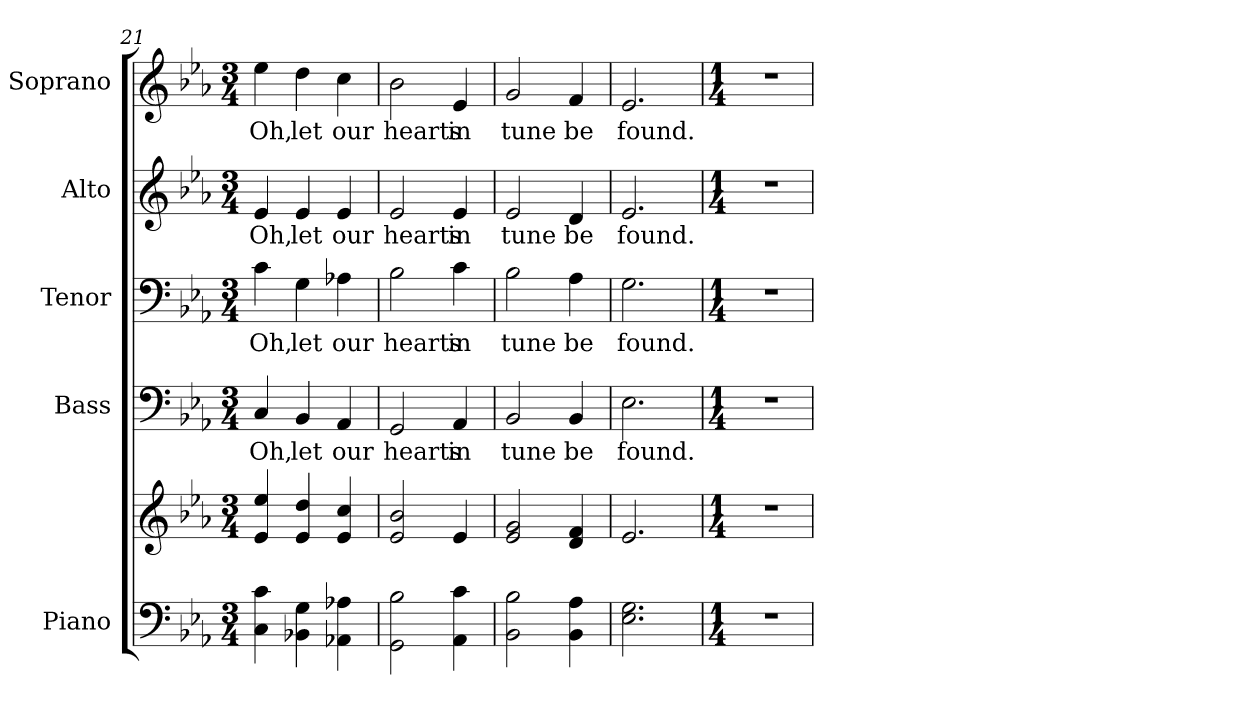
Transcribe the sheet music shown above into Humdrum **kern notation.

**kern	**kern	**kern	**text	**kern	**text	**kern	**text	**kern	**text
*part5	*part5	*part4	*part4	*part3	*part3	*part2	*part2	*part1	*part1
*staff6	*staff5	*staff4	*staff4	*staff3	*staff3	*staff2	*staff2	*staff1	*staff1
*I"Piano	*	*I"Bass	*	*I"Tenor	*	*I"Alto	*	*I"Soprano	*
*I'Pno.	*	*I'B.	*	*I'T.	*	*I'A.	*	*I'S.	*
*clefF4	*clefG2	*clefF4	*	*clefF4	*	*clefG2	*	*clefG2	*
*k[b-e-a-]	*k[b-e-a-]	*k[b-e-a-]	*	*k[b-e-a-]	*	*k[b-e-a-]	*	*k[b-e-a-]	*
*E-:	*E-:	*E-:	*	*E-:	*	*E-:	*	*E-:	*
*M3/4	*M3/4	*M3/4	*	*M3/4	*	*M3/4	*	*M3/4	*
=21	=21	=21	=21	=21	=21	=21	=21	=21	=21
!	!	!	!LO:LY:b:color=#000000	!	!	!	!	!	!
!	!	!	!	!	!LO:LY:b:color=#000000	!	!	!	!
!	!	!	!	!	!	!	!LO:LY:b:color=#000000	!	!
!	!	!	!	!	!	!	!	!	!LO:LY:b:color=#000000
4Ci\ 4ci	4e-i/ 4ee-i	4Ci/	Oh,	4ci\	Oh,	4e-i/	Oh,	4ee-i\	Oh,
!	!	!	!LO:LY:b:color=#000000	!	!	!	!	!	!
!	!	!	!	!	!LO:LY:b:color=#000000	!	!	!	!
!	!	!	!	!	!	!	!LO:LY:b:color=#000000	!	!
!	!	!	!	!	!	!	!	!	!LO:LY:b:color=#000000
4BB-Xi\ 4Gi	4e-i/ 4ddi	4BB-i/	let	4Gi\	let	4e-i/	let	4ddi\	let
!	!	!	!LO:LY:b:color=#000000	!	!	!	!	!	!
!	!	!	!	!	!LO:LY:b:color=#000000	!	!	!	!
!	!	!	!	!	!	!	!LO:LY:b:color=#000000	!	!
!	!	!	!	!	!	!	!	!	!LO:LY:b:color=#000000
4AA-Xi\ 4A-Xi	4e-i/ 4cci	4AA-i/	our	4A-Xi\	our	4e-i/	our	4cci\	our
!!LO:PB:g=z
=22	=22	=22	=22	=22	=22	=22	=22	=22	=22
!	!	!	!LO:LY:b:color=#000000	!	!	!	!	!	!
!	!	!	!	!	!LO:LY:b:color=#000000	!	!	!	!
!	!	!	!	!	!	!	!LO:LY:b:color=#000000	!	!
!	!	!	!	!	!	!	!	!	!LO:LY:b:color=#000000
2GGi\ 2B-i	2e-i/ 2b-i	2GGi/	hearts	2B-i\	hearts	2e-i/	hearts	2b-i\	hearts
!	!	!	!LO:LY:b:color=#000000	!	!	!	!	!	!
!	!	!	!	!	!LO:LY:b:color=#000000	!	!	!	!
!	!	!	!	!	!	!	!LO:LY:b:color=#000000	!	!
!	!	!	!	!	!	!	!	!	!LO:LY:b:color=#000000
4AA-i\ 4ci	4e-i/	4AA-i/	in	4ci\	in	4e-i/	in	4e-i/	in
=23	=23	=23	=23	=23	=23	=23	=23	=23	=23
!	!	!	!LO:LY:b:color=#000000	!	!	!	!	!	!
!	!	!	!	!	!LO:LY:b:color=#000000	!	!	!	!
!	!	!	!	!	!	!	!LO:LY:b:color=#000000	!	!
!	!	!	!	!	!	!	!	!	!LO:LY:b:color=#000000
2BB-i\ 2B-i	2e-i/ 2gi	2BB-i/	tune	2B-i\	tune	2e-i/	tune	2gi/	tune
!	!	!	!LO:LY:b:color=#000000	!	!	!	!	!	!
!	!	!	!	!	!LO:LY:b:color=#000000	!	!	!	!
!	!	!	!	!	!	!	!LO:LY:b:color=#000000	!	!
!	!	!	!	!	!	!	!	!	!LO:LY:b:color=#000000
4BB-i\ 4A-i	4di/ 4fi	4BB-i/	be	4A-i\	be	4di/	be	4fi/	be
=24	=24	=24	=24	=24	=24	=24	=24	=24	=24
!	!	!	!LO:LY:b:color=#000000	!	!	!	!	!	!
!	!	!	!	!	!LO:LY:b:color=#000000	!	!	!	!
!	!	!	!	!	!	!	!LO:LY:b:color=#000000	!	!
!	!	!	!	!	!	!	!	!	!LO:LY:b:color=#000000
2.E-i\ 2.Gi	2.e-i/	2.E-i\	found.	2.Gi\	found.	2.e-i/	found.	2.e-i/	found.
!!LO:PB:g=z
=25	=25	=25	=25	=25	=25	=25	=25	=25	=25
*M1/4	*M1/4	*M1/4	*	*M1/4	*	*M1/4	*	*M1/4	*
!LO:N:vis=1	!LO:N:vis=1	!LO:N:vis=1	!	!LO:N:vis=1	!	!LO:N:vis=1	!	!LO:N:vis=1	!
4r	4r	4r	.	4r	.	4r	.	4r	.
=	=	=	=	=	=	=	=	=	=
*-	*-	*-	*-	*-	*-	*-	*-	*-	*-
